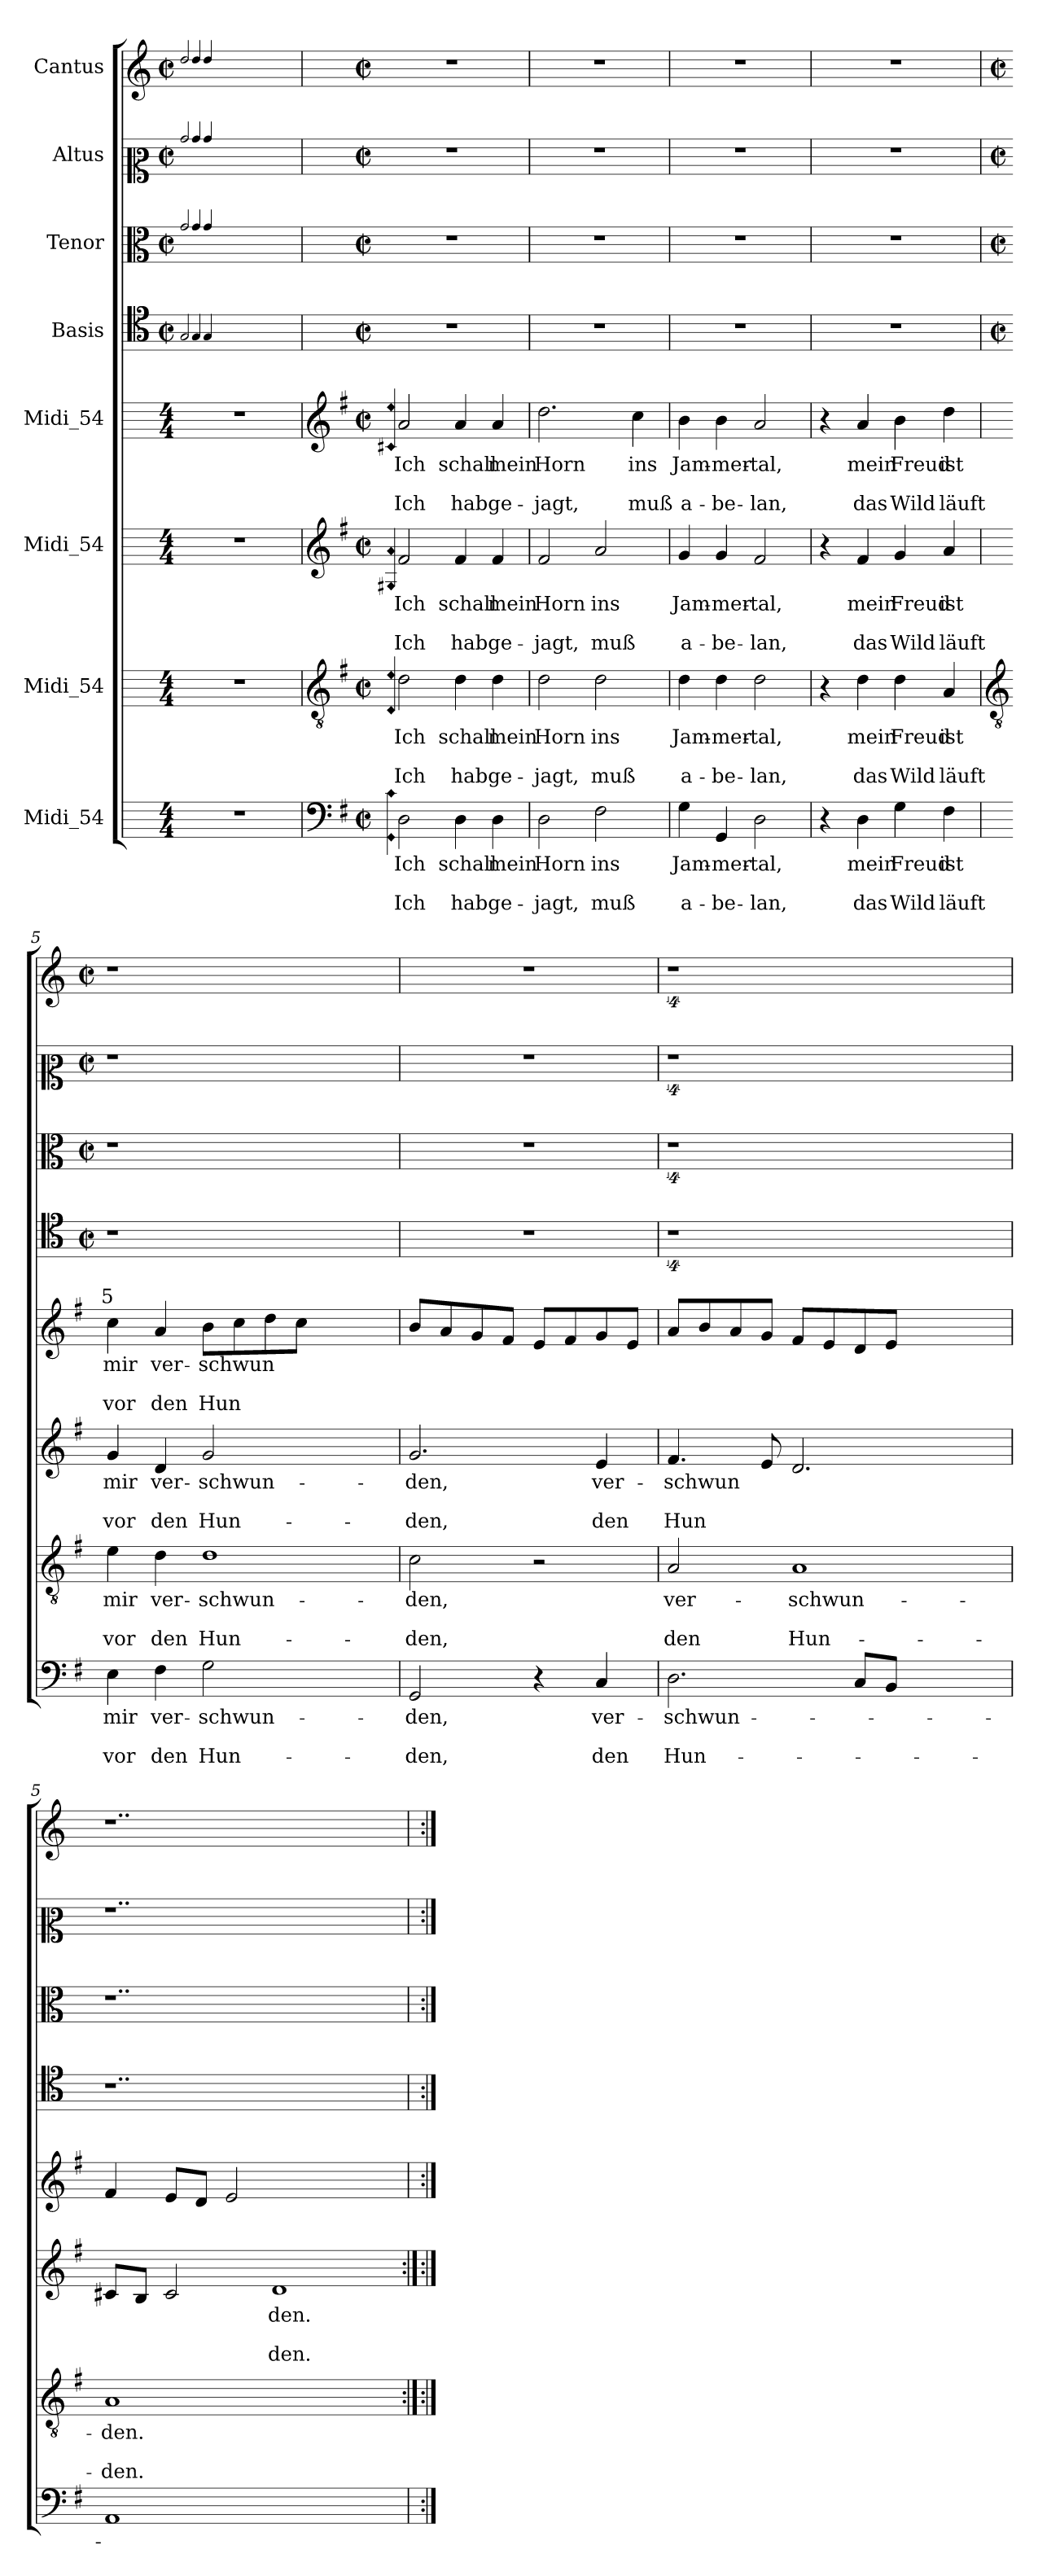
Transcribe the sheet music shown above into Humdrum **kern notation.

**kern	**text	**text	**text	**kern	**text	**text	**text	**kern	**text	**text	**text	**kern	**text	**text	**text	**kern	**kern	**kern	**kern
*part8	*part8	*part8	*part8	*part7	*part7	*part7	*part7	*part6	*part6	*part6	*part6	*part5	*part5	*part5	*part5	*part4	*part3	*part2	*part1
*staff8	*staff8	*staff8	*staff8	*staff7	*staff7	*staff7	*staff7	*staff6	*staff6	*staff6	*staff6	*staff5	*staff5	*staff5	*staff5	*staff4	*staff3	*staff2	*staff1
*I"Midi_54	*	*	*	*I"Midi_54	*	*	*	*I"Midi_54	*	*	*	*I"Midi_54	*	*	*	*I"Basis	*I"Tenor	*I"Altus	*I"Cantus
*	*	*	*	*	*	*	*	*	*	*	*	*	*	*	*	*clefC4	*clefC3	*clefC2	*clefG2
*	*	*	*	*	*	*	*	*	*	*	*	*	*	*	*	*k[]	*k[]	*k[]	*k[]
*	*	*	*	*	*	*	*	*	*	*	*	*	*	*	*	*C:	*C:	*C:	*C:
*M4/4	*	*	*	*M4/4	*	*	*	*M4/4	*	*	*	*M4/4	*	*	*	*M2/2	*M2/2	*M2/2	*M2/2
*	*	*	*	*	*	*	*	*	*	*	*	*	*	*	*	*met(c|)	*met(c|)	*met(c|)	*met(c|)
=	=	=	=	=	=	=	=	=	=	=	=	=	=	=	=	=	=	=	=
.	.	.	.	.	.	.	.	.	.	.	.	.	.	.	.	2qqG	2qqg	2qqb	2qqdd
.	.	.	.	.	.	.	.	.	.	.	.	.	.	.	.	4qqG	4qqg	4qqb	4qqdd
.	.	.	.	.	.	.	.	.	.	.	.	.	.	.	.	4qqG	4qqg	4qqb	4qqdd
1r	.	.	.	1r	.	.	.	1r	.	.	.	1r	.	.	.	1ryy	1ryy	1ryy	1ryy
!!LO:LB:g=z
=1	=1	=1	=1	=1	=1	=1	=1	=1	=1	=1	=1	=1	=1	=1	=1	=1	=1	=1	=1
*clefF4	*	*	*	*clefGv2	*	*	*	*clefG2	*	*	*	*clefG2	*	*	*	*	*	*	*
*k[f#]	*	*	*	*k[f#]	*	*	*	*k[f#]	*	*	*	*k[f#]	*	*	*	*	*	*	*
*G:	*	*	*	*G:	*	*	*	*G:	*	*	*	*G:	*	*	*	*	*	*	*
*M2/2	*	*	*	*M2/2	*	*	*	*M2/2	*	*	*	*M2/2	*	*	*	*M2/2	*M2/2	*M2/2	*M2/2
*met(c|)	*	*	*	*met(c|)	*	*	*	*met(c|)	*	*	*	*met(c|)	*	*	*	*met(c|)	*met(c|)	*met(c|)	*met(c|)
!	!	!	!	!	!	!	!	!	!	!	!	!LO:N:n=1:head=diamond	!	!	!	!	!	!	!
!	!	!	!	!	!	!	!	!LO:N:n=1:head=diamond	!	!	!	!LO:N:n=2:head=diamond	!	!	!	!	!	!	!
!	!	!	!	!LO:N:n=1:head=diamond	!	!	!	!LO:N:n=2:head=diamond	!	!	!	!	!	!	!	!	!	!	!
!LO:N:n=1:head=diamond	!	!	!	!LO:N:n=2:head=diamond	!	!	!	!	!	!	!	!	!	!	!	!	!	!	!
!LO:N:n=2:head=diamond	!	!	!	!	!	!	!	!	!	!	!	!	!	!	!	!	!	!	!
4qqGG 4qqc	.	.	.	4qqD 4qqe	.	.	.	4qqG#X 4qqa	.	.	.	4qqc#X 4qqee	.	.	.	.	.	.	.
!	!LO:LY:b	!	!LO:LY:b	!	!LO:LY:b	!	!LO:LY:b	!	!LO:LY:b	!	!LO:LY:b	!	!LO:LY:b	!	!LO:LY:b	!	!	!	!
2D	Ich	.	Ich	2d	Ich	.	Ich	2f#	Ich	.	Ich	2a	Ich	.	Ich	1r	1r	1r	1r
!	!LO:LY:b	!	!LO:LY:b	!	!LO:LY:b	!	!LO:LY:b	!	!LO:LY:b	!	!LO:LY:b	!	!LO:LY:b	!	!LO:LY:b	!	!	!	!
4D	schall	.	hab	4d	schall	.	hab	4f#	schall	.	hab	4a	schall	.	hab	.	.	.	.
!	!LO:LY:b	!	!LO:LY:b	!	!LO:LY:b	!	!LO:LY:b	!	!LO:LY:b	!	!LO:LY:b	!	!LO:LY:b	!	!LO:LY:b	!	!	!	!
4D	mein	.	ge-	4d	mein	.	ge-	4f#	mein	.	ge-	4a	mein	.	ge-	.	.	.	.
=2	=2	=2	=2	=2	=2	=2	=2	=2	=2	=2	=2	=2	=2	=2	=2	=2	=2	=2	=2
!	!LO:LY:b	!	!LO:LY:b	!	!LO:LY:b	!	!LO:LY:b	!	!LO:LY:b	!	!LO:LY:b	!	!LO:LY:b	!	!LO:LY:b	!	!	!	!
2D	-Horn	.	jagt,	2d	-Horn	.	jagt,	2f#	-Horn	.	jagt,	2.dd	-Horn	.	jagt,	1r	1r	1r	1r
!	!LO:LY:b	!	!LO:LY:b	!	!LO:LY:b	!	!LO:LY:b	!	!LO:LY:b	!	!LO:LY:b	!	!	!	!	!	!	!	!
2F#	ins	.	muß	2d	ins	.	muß	2a	ins	.	muß	.	.	.	.	.	.	.	.
!	!	!	!	!	!	!	!	!	!	!	!	!	!LO:LY:b	!	!LO:LY:b	!	!	!	!
.	.	.	.	.	.	.	.	.	.	.	.	4cc	ins	.	muß	.	.	.	.
=3	=3	=3	=3	=3	=3	=3	=3	=3	=3	=3	=3	=3	=3	=3	=3	=3	=3	=3	=3
!	!LO:LY:b	!	!LO:LY:b	!	!LO:LY:b	!	!LO:LY:b	!	!LO:LY:b	!	!LO:LY:b	!	!LO:LY:b	!	!LO:LY:b	!	!	!	!
4G	Jam-	.	-a-	4d	Jam-	.	-a-	4g	Jam-	.	-a-	4b	Jam-	.	-a-	1r	1r	1r	1r
!	!LO:LY:b	!	!LO:LY:b	!	!LO:LY:b	!	!LO:LY:b	!	!LO:LY:b	!	!LO:LY:b	!	!LO:LY:b	!	!LO:LY:b	!	!	!	!
4GG	-mer-	.	-be-	4d	-mer-	.	-be-	4g	-mer-	.	-be-	4b	-mer-	.	-be-	.	.	.	.
!	!LO:LY:b	!	!LO:LY:b	!	!LO:LY:b	!	!LO:LY:b	!	!LO:LY:b	!	!LO:LY:b	!	!LO:LY:b	!	!LO:LY:b	!	!	!	!
2D	-tal,	.	lan,	2d	-tal,	.	lan,	2f#	-tal,	.	lan,	2a	-tal,	.	lan,	.	.	.	.
=4	=4	=4	=4	=4	=4	=4	=4	=4	=4	=4	=4	=4	=4	=4	=4	=4	=4	=4	=4
4r	.	.	.	4r	.	.	.	4r	.	.	.	4r	.	.	.	1r	1r	1r	1r
!	!LO:LY:b	!	!LO:LY:b	!	!LO:LY:b	!	!LO:LY:b	!	!LO:LY:b	!	!LO:LY:b	!	!LO:LY:b	!	!LO:LY:b	!	!	!	!
4D	mein	.	das	4d	mein	.	das	4f#	mein	.	das	4a	mein	.	das	.	.	.	.
!	!LO:LY:b	!	!LO:LY:b	!	!LO:LY:b	!	!LO:LY:b	!	!LO:LY:b	!	!LO:LY:b	!	!LO:LY:b	!	!LO:LY:b	!	!	!	!
4G	Freud	.	Wild	4d	Freud	.	Wild	4g	Freud	.	Wild	4b	Freud	.	Wild	.	.	.	.
!	!LO:LY:b	!	!LO:LY:b	!	!LO:LY:b	!	!LO:LY:b	!	!LO:LY:b	!	!LO:LY:b	!	!LO:LY:b	!	!LO:LY:b	!	!	!	!
4F#	ist	.	läuft	4A	ist	.	läuft	4a	ist	.	läuft	4dd	ist	.	läuft	.	.	.	.
!!LO:LB:g=z
=5	=5	=5	=5	=5	=5	=5	=5	=5	=5	=5	=5	=5	=5	=5	=5	=5	=5	=5	=5
*	*	*	*	*clefGv2	*	*	*	*	*	*	*	*	*	*	*	*	*	*	*
*	*	*	*	*	*	*	*	*	*	*	*	*	*	*	*	*M2/2	*M2/2	*M2/2	*M2/2
*	*	*	*	*	*	*	*	*	*	*	*	*	*	*	*	*met(c|)	*met(c|)	*met(c|)	*met(c|)
!	!	!	!	!	!	!	!	!	!	!	!	!LO:TX:a:cj:t=5	!	!	!	!	!	!	!
!	!LO:LY:b	!	!LO:LY:b	!	!LO:LY:b	!	!LO:LY:b	!	!LO:LY:b	!	!LO:LY:b	!	!LO:LY:b	!	!LO:LY:b	!	!	!	!
4E	mir	.	vor	4e	mir	.	vor	4g	mir	.	vor	4cc	mir	.	vor	1r	1r	1r	1r
!	!LO:LY:b	!	!LO:LY:b	!	!LO:LY:b	!	!LO:LY:b	!	!LO:LY:b	!	!LO:LY:b	!	!LO:LY:b	!	!LO:LY:b	!	!	!	!
4F#	ver-	.	-den	4d	ver-	.	-den	4d	ver-	.	-den	4a	ver-	.	-den	.	.	.	.
!	!LO:LY:b	!	!LO:LY:b	!	!LO:LY:b	!	!LO:LY:b	!	!LO:LY:b	!	!LO:LY:b	!	!LO:LY:b	!	!LO:LY:b	!	!	!	!
2G	schwun-	.	-Hun-	1d	schwun-	.	-Hun-	2g	schwun-	.	-Hun-	8bL	schwun	.	Hun	.	.	.	.
.	.	.	.	.	.	.	.	.	.	.	.	8cc	.	.	.	.	.	.	.
.	.	.	.	.	.	.	.	.	.	.	.	8dd	.	.	.	.	.	.	.
.	.	.	.	.	.	.	.	.	.	.	.	8ccJ	.	.	.	.	.	.	.
2ryy	.	.	.	.	.	.	.	2ryy	.	.	.	2ryy	.	.	.	2ryy	2ryy	2ryy	2ryy
=5	=5	=5	=5	=5	=5	=5	=5	=5	=5	=5	=5	=5	=5	=5	=5	=5	=5	=5	=5
!	!LO:LY:b	!	!LO:LY:b	!	!LO:LY:b	!	!LO:LY:b	!	!LO:LY:b	!	!LO:LY:b	!	!	!	!	!	!	!	!
2GG	-den,	.	den,	2c	-den,	.	den,	2.g	-den,	.	den,	8bL	.	.	.	1r	1r	1r	1r
.	.	.	.	.	.	.	.	.	.	.	.	8a	.	.	.	.	.	.	.
.	.	.	.	.	.	.	.	.	.	.	.	8g	.	.	.	.	.	.	.
.	.	.	.	.	.	.	.	.	.	.	.	8f#J	.	.	.	.	.	.	.
4r	.	.	.	2r	.	.	.	.	.	.	.	8eL	.	.	.	.	.	.	.
.	.	.	.	.	.	.	.	.	.	.	.	8f#	.	.	.	.	.	.	.
!	!LO:LY:b	!	!LO:LY:b	!	!	!	!	!	!LO:LY:b	!	!LO:LY:b	!	!	!	!	!	!	!	!
4C	ver-	.	-den	.	.	.	.	4e	ver-	.	-den	8g	.	.	.	.	.	.	.
.	.	.	.	.	.	.	.	.	.	.	.	8eJ	.	.	.	.	.	.	.
=5	=5	=5	=5	=5	=5	=5	=5	=5	=5	=5	=5	=5	=5	=5	=5	=5	=5	=5	=5
!	!LO:LY:b	!	!LO:LY:b	!	!LO:LY:b	!	!LO:LY:b	!	!LO:LY:b	!	!LO:LY:b	!	!	!	!	!	!	!	!
2.D	schwun-	.	-Hun-	2A	ver-	.	-den	4.f#	schwun	.	Hun	8aL	.	.	.	4%5r	4%5r	4%5r	4%5r
.	.	.	.	.	.	.	.	.	.	.	.	8b	.	.	.	.	.	.	.
.	.	.	.	.	.	.	.	.	.	.	.	8a	.	.	.	.	.	.	.
.	.	.	.	.	.	.	.	8e	.	.	.	8gJ	.	.	.	.	.	.	.
!	!	!	!	!	!LO:LY:b	!	!LO:LY:b	!	!	!	!	!	!	!	!	!	!	!	!
.	.	.	.	1A	schwun-	.	-Hun-	2.d	.	.	.	8f#L	.	.	.	.	.	.	.
.	.	.	.	.	.	.	.	.	.	.	.	8e	.	.	.	.	.	.	.
8CL	.	.	.	.	.	.	.	.	.	.	.	8d	.	.	.	.	.	.	.
8BBJ	.	.	.	.	.	.	.	.	.	.	.	8eJ	.	.	.	.	.	.	.
2ryy	.	.	.	.	.	.	.	.	.	.	.	2ryy	.	.	.	.	.	.	.
.	.	.	.	.	.	.	.	4ryy	.	.	.	.	.	.	.	4ryy	4ryy	4ryy	4ryy
=5	=5	=5	=5	=5	=5	=5	=5	=5	=5	=5	=5	=5	=5	=5	=5	=5	=5	=5	=5
!	!	!	!	!	!LO:LY:b	!	!LO:LY:b	!	!	!	!	!	!	!	!	!	!	!	!
1AA	.	.	.	1A	-den.	.	den.	8c#XL	.	.	.	4f#	.	.	.	1..r	1..r	1..r	1..r
.	.	.	.	.	.	.	.	8BJ	.	.	.	.	.	.	.	.	.	.	.
.	.	.	.	.	.	.	.	2c#	.	.	.	8eL	.	.	.	.	.	.	.
.	.	.	.	.	.	.	.	.	.	.	.	8dJ	.	.	.	.	.	.	.
.	.	.	.	.	.	.	.	.	.	.	.	2e	.	.	.	.	.	.	.
!	!	!	!	!	!	!	!	!	!LO:LY:b	!	!LO:LY:b	!	!	!	!	!	!	!	!
.	.	.	.	.	.	.	.	1d	den.	.	den.	.	.	.	.	.	.	.	.
2.ryy	.	.	.	2.ryy	.	.	.	.	.	.	.	2.ryy	.	.	.	.	.	.	.
=	=	=	=	=:|!	=	=	=	=:|!	=	=	=	=	=	=	=	=	=	=	=
*-	*-	*-	*-	*-	*-	*-	*-	*-	*-	*-	*-	*-	*-	*-	*-	*-	*-	*-	*-
